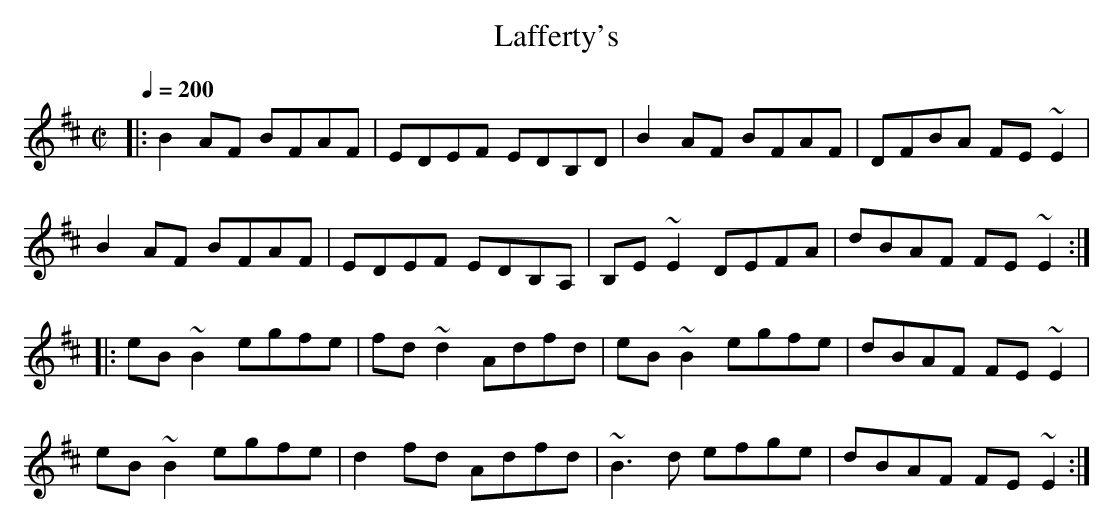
X:1
T:Lafferty's
M:C|
L:1/8
Q:1/4=200
K:Edor
|:B2AF BFAF|EDEF EDB,D|B2AF BFAF|DFBA FE~E2|
B2AF BFAF|EDEF EDB,A,|B,E~E2 DEFA|dBAF FE~E2:|
|:eB~B2 egfe|fd~d2 Adfd|eB~B2 egfe|dBAF FE~E2|
eB~B2 egfe|d2fd Adfd|~B3d efge|dBAF FE~E2:|
